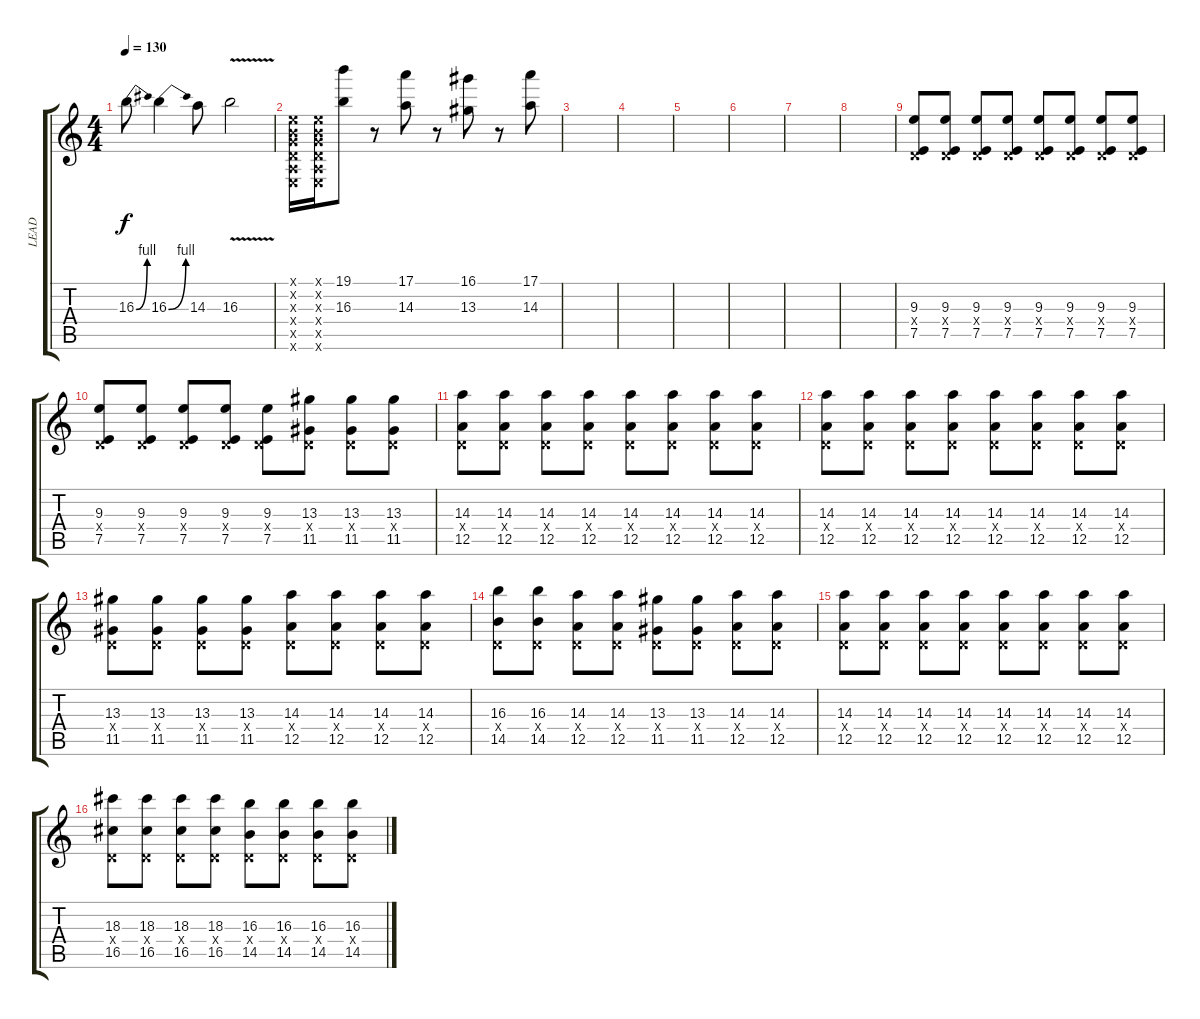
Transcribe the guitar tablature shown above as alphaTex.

\track ("LEAD" "LEAD") {instrument overdrivenguitar}
\staff {score tabs}
\tuning (E4 B3 G3 D3 A2 E2) {hide}
\ts (4 4)
\tempo 130
\clef g2
\ks c
16.3{be (bend 0 0 60 4)}.8{dy f} 16.3{be (bend 0 0 60 4)}.4 14.3.8 16.3{v}.2 |
(0.1{x} 0.2{x} 0.3{x} 0.4{x} 0.5{x} 0.6{x}).16 (0.1{x} 0.2{x} 0.3{x} 0.4{x} 0.5{x} 0.6{x}).16 (19.1 16.3).8 r.8 (17.1 14.3).8 r.8 (16.1 13.3).8 r.8 (17.1 14.3).8 |
|
|
|
|
|
|
(9.3 0.4{x} 7.5).8 (9.3 0.4{x} 7.5).8 (9.3 0.4{x} 7.5).8 (9.3 0.4{x} 7.5).8 (9.3 0.4{x} 7.5).8 (9.3 0.4{x} 7.5).8 (9.3 0.4{x} 7.5).8 (9.3 0.4{x} 7.5).8 |
(9.3 0.4{x} 7.5).8 (9.3 0.4{x} 7.5).8 (9.3 0.4{x} 7.5).8 (9.3 0.4{x} 7.5).8 (9.3 0.4{x} 7.5).8 (13.3 0.4{x} 11.5).8 (13.3 0.4{x} 11.5).8 (13.3 0.4{x} 11.5).8 |
(14.3 0.4{x} 12.5).8 (14.3 0.4{x} 12.5).8 (14.3 0.4{x} 12.5).8 (14.3 0.4{x} 12.5).8 (14.3 0.4{x} 12.5).8 (14.3 0.4{x} 12.5).8 (14.3 0.4{x} 12.5).8 (14.3 0.4{x} 12.5).8 |
(14.3 0.4{x} 12.5).8 (14.3 0.4{x} 12.5).8 (14.3 0.4{x} 12.5).8 (14.3 0.4{x} 12.5).8 (14.3 0.4{x} 12.5).8 (14.3 0.4{x} 12.5).8 (14.3 0.4{x} 12.5).8 (14.3 0.4{x} 12.5).8 |
(13.3 0.4{x} 11.5).8 (13.3 0.4{x} 11.5).8 (13.3 0.4{x} 11.5).8 (13.3 0.4{x} 11.5).8 (14.3 0.4{x} 12.5).8 (14.3 0.4{x} 12.5).8 (14.3 0.4{x} 12.5).8 (14.3 0.4{x} 12.5).8 |
(16.3 0.4{x} 14.5).8 (16.3 0.4{x} 14.5).8 (14.3 0.4{x} 12.5).8 (14.3 0.4{x} 12.5).8 (13.3 0.4{x} 11.5).8 (13.3 0.4{x} 11.5).8 (14.3 0.4{x} 12.5).8 (14.3 0.4{x} 12.5).8 |
(14.3 0.4{x} 12.5).8 (14.3 0.4{x} 12.5).8 (14.3 0.4{x} 12.5).8 (14.3 0.4{x} 12.5).8 (14.3 0.4{x} 12.5).8 (14.3 0.4{x} 12.5).8 (14.3 0.4{x} 12.5).8 (14.3 0.4{x} 12.5).8 |
(18.3 0.4{x} 16.5).8 (18.3 0.4{x} 16.5).8 (18.3 0.4{x} 16.5).8 (18.3 0.4{x} 16.5).8 (16.3 0.4{x} 14.5).8 (16.3 0.4{x} 14.5).8 (16.3 0.4{x} 14.5).8 (16.3 0.4{x} 14.5).8
